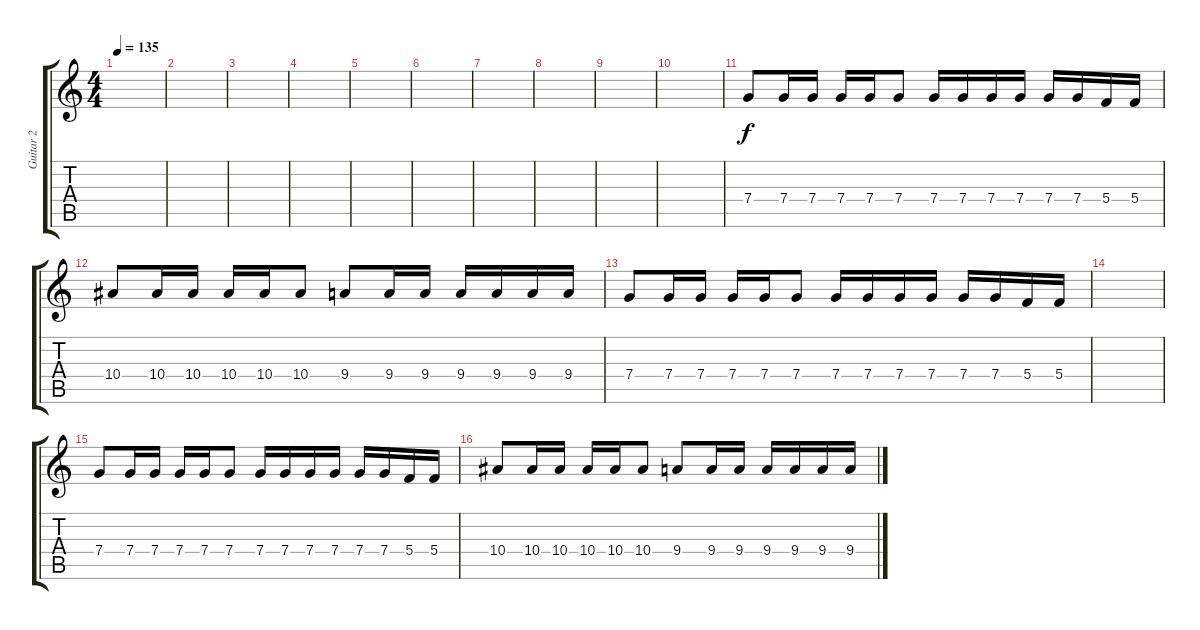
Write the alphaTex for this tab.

\track ("Guitar 2" "Guitar 2") {instrument distortionguitar}
\staff {score tabs}
\tuning (D4 A3 F3 C3 G2 D2) {hide}
\ts (4 4)
\tempo 135
\clef g2
\ks c
|
|
|
|
|
|
|
|
|
|
7.4.8 7.4.16 7.4.16 7.4.16 7.4.16 7.4.8 7.4.16 7.4.16 7.4.16 7.4.16 7.4.16 7.4.16 5.4.16 5.4.16 |
10.4.8 10.4.16 10.4.16 10.4.16 10.4.16 10.4.8 9.4.8 9.4.16 9.4.16 9.4.16 9.4.16 9.4.16 9.4.16 |
7.4.8 7.4.16 7.4.16 7.4.16 7.4.16 7.4.8 7.4.16 7.4.16 7.4.16 7.4.16 7.4.16 7.4.16 5.4.16 5.4.16 |
|
7.4.8 7.4.16 7.4.16 7.4.16 7.4.16 7.4.8 7.4.16 7.4.16 7.4.16 7.4.16 7.4.16 7.4.16 5.4.16 5.4.16 |
10.4.8 10.4.16 10.4.16 10.4.16 10.4.16 10.4.8 9.4.8 9.4.16 9.4.16 9.4.16 9.4.16 9.4.16 9.4.16
